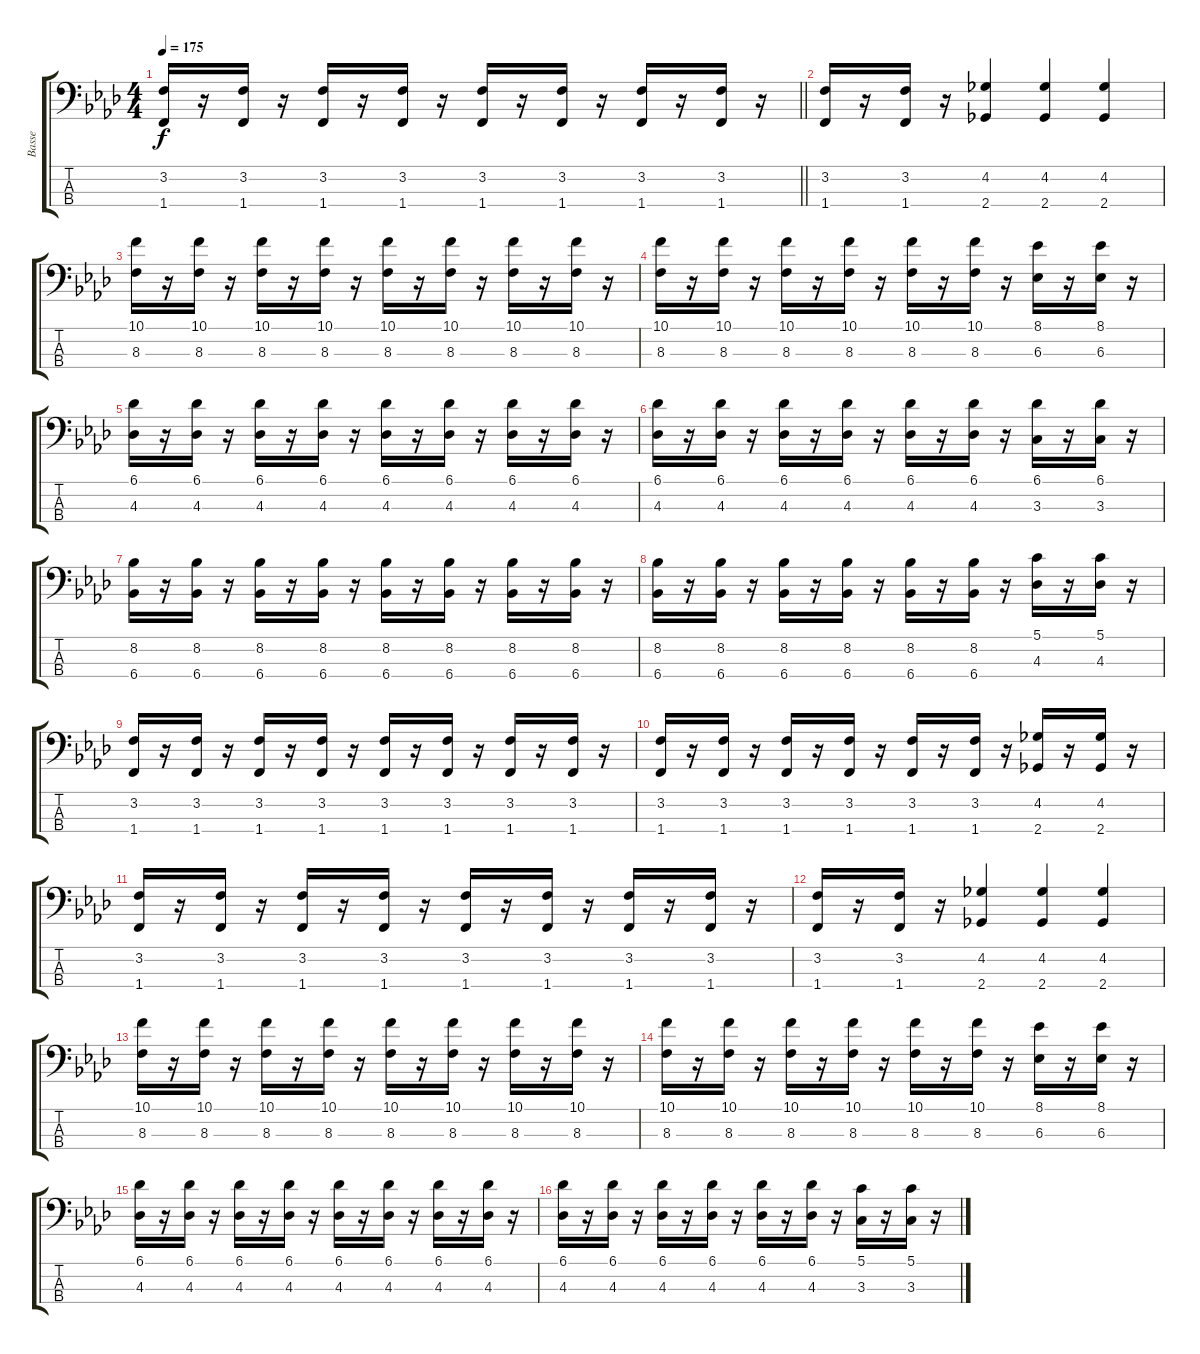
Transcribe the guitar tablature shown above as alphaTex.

\track ("Basse" "Basse") {instrument electricbassfinger}
\staff {score tabs}
\tuning (G2 D2 A1 E1) {hide}
\ts (4 4)
\tempo 175
\clef f4
\barLineRight lightlight
\ks ab
(3.2 1.4).16{dy f} r.16 (3.2 1.4).16 r.16 (3.2 1.4).16 r.16 (3.2 1.4).16 r.16 (3.2 1.4).16 r.16 (3.2 1.4).16 r.16 (3.2 1.4).16 r.16 (3.2 1.4).16 r.16 |
(3.2 1.4).16 r.16 (3.2 1.4).16 r.16 (4.2 2.4).4 (4.2 2.4).4 (4.2 2.4).4 |
(10.1 8.3).16 r.16 (10.1 8.3).16 r.16 (10.1 8.3).16 r.16 (10.1 8.3).16 r.16 (10.1 8.3).16 r.16 (10.1 8.3).16 r.16 (10.1 8.3).16 r.16 (10.1 8.3).16 r.16 |
(10.1 8.3).16 r.16 (10.1 8.3).16 r.16 (10.1 8.3).16 r.16 (10.1 8.3).16 r.16 (10.1 8.3).16 r.16 (10.1 8.3).16 r.16 (8.1 6.3).16 r.16 (8.1 6.3).16 r.16 |
(6.1 4.3).16 r.16 (6.1 4.3).16 r.16 (6.1 4.3).16 r.16 (6.1 4.3).16 r.16 (6.1 4.3).16 r.16 (6.1 4.3).16 r.16 (6.1 4.3).16 r.16 (6.1 4.3).16 r.16 |
(6.1 4.3).16 r.16 (6.1 4.3).16 r.16 (6.1 4.3).16 r.16 (6.1 4.3).16 r.16 (6.1 4.3).16 r.16 (6.1 4.3).16 r.16 (6.1 3.3).16 r.16 (6.1 3.3).16 r.16 |
(8.2 6.4).16 r.16 (8.2 6.4).16 r.16 (8.2 6.4).16 r.16 (8.2 6.4).16 r.16 (8.2 6.4).16 r.16 (8.2 6.4).16 r.16 (8.2 6.4).16 r.16 (8.2 6.4).16 r.16 |
(8.2 6.4).16 r.16 (8.2 6.4).16 r.16 (8.2 6.4).16 r.16 (8.2 6.4).16 r.16 (8.2 6.4).16 r.16 (8.2 6.4).16 r.16 (5.1 4.3).16 r.16 (5.1 4.3).16 r.16 |
(3.2 1.4).16 r.16 (3.2 1.4).16 r.16 (3.2 1.4).16 r.16 (3.2 1.4).16 r.16 (3.2 1.4).16 r.16 (3.2 1.4).16 r.16 (3.2 1.4).16 r.16 (3.2 1.4).16 r.16 |
(3.2 1.4).16 r.16 (3.2 1.4).16 r.16 (3.2 1.4).16 r.16 (3.2 1.4).16 r.16 (3.2 1.4).16 r.16 (3.2 1.4).16 r.16 (4.2 2.4).16 r.16 (4.2 2.4).16 r.16 |
(3.2 1.4).16 r.16 (3.2 1.4).16 r.16 (3.2 1.4).16 r.16 (3.2 1.4).16 r.16 (3.2 1.4).16 r.16 (3.2 1.4).16 r.16 (3.2 1.4).16 r.16 (3.2 1.4).16 r.16 |
(3.2 1.4).16 r.16 (3.2 1.4).16 r.16 (4.2 2.4).4 (4.2 2.4).4 (4.2 2.4).4 |
(10.1 8.3).16 r.16 (10.1 8.3).16 r.16 (10.1 8.3).16 r.16 (10.1 8.3).16 r.16 (10.1 8.3).16 r.16 (10.1 8.3).16 r.16 (10.1 8.3).16 r.16 (10.1 8.3).16 r.16 |
(10.1 8.3).16 r.16 (10.1 8.3).16 r.16 (10.1 8.3).16 r.16 (10.1 8.3).16 r.16 (10.1 8.3).16 r.16 (10.1 8.3).16 r.16 (8.1 6.3).16 r.16 (8.1 6.3).16 r.16 |
(6.1 4.3).16 r.16 (6.1 4.3).16 r.16 (6.1 4.3).16 r.16 (6.1 4.3).16 r.16 (6.1 4.3).16 r.16 (6.1 4.3).16 r.16 (6.1 4.3).16 r.16 (6.1 4.3).16 r.16 |
(6.1 4.3).16 r.16 (6.1 4.3).16 r.16 (6.1 4.3).16 r.16 (6.1 4.3).16 r.16 (6.1 4.3).16 r.16 (6.1 4.3).16 r.16 (5.1 3.3).16 r.16 (5.1 3.3).16 r.16
